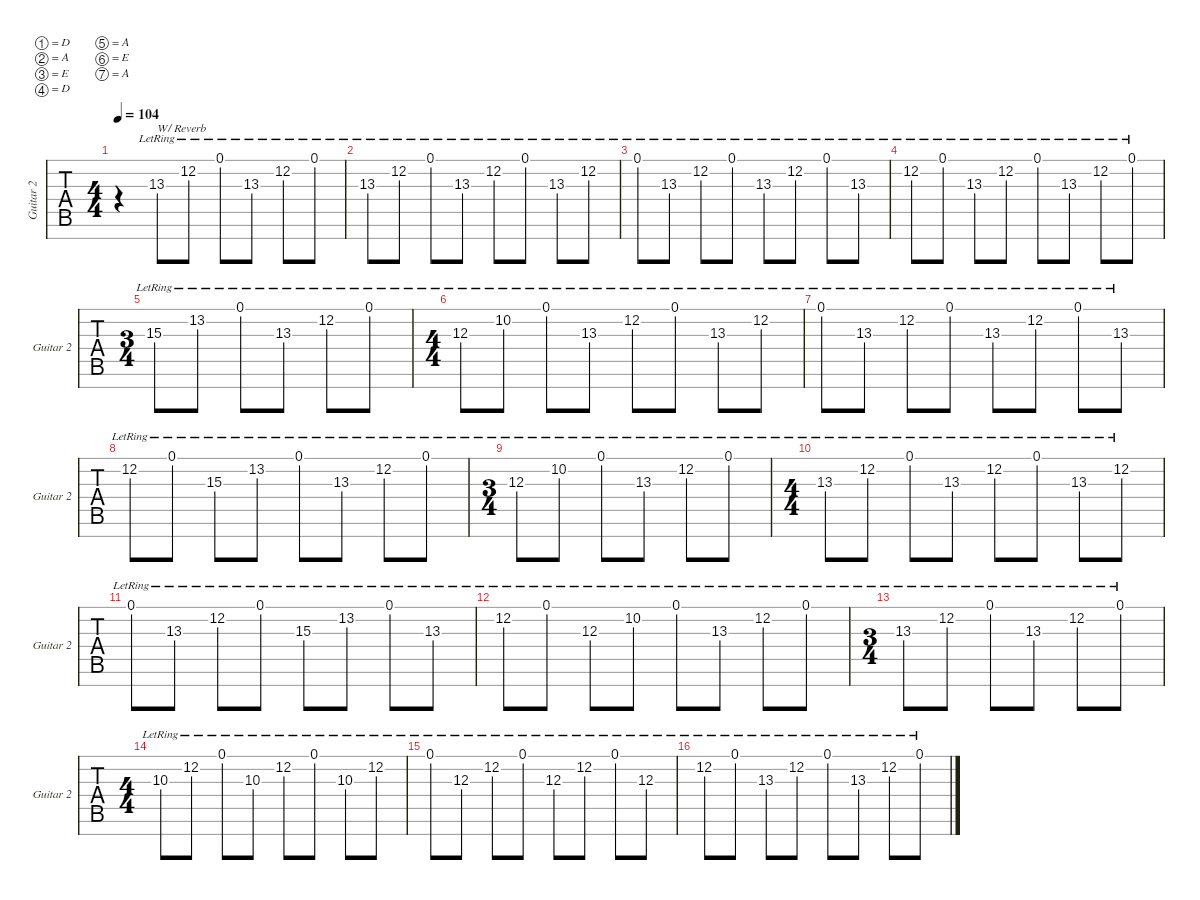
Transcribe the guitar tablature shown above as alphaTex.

\defaultSystemsLayout 4
\hideDynamics
\bracketExtendMode nobrackets
\singleTrackTrackNamePolicy allsystems
\multiTrackTrackNamePolicy allsystems
\firstSystemTrackNameMode fullname
\otherSystemsTrackNameMode fullname
\otherSystemsTrackNameOrientation horizontal
\track ("Guitar 2" "Guitar 2") {instrument distortionguitar}
\staff {tabs}
\tuning (D4 A3 E3 D3 A2 E2 A1)
\ts (4 4)
\tempo 104
\clef g2
\ks c
r.4{dy mf instrument distortionguitar} 13.3{lr}.8{txt "W/ Reverb"} 12.2{lr}.8 0.1{lr}.8 13.3{lr}.8 12.2{lr}.8 0.1{lr}.8 |
13.3{lr}.8 12.2{lr}.8 0.1{lr}.8 13.3{lr}.8 12.2{lr}.8 0.1{lr}.8 13.3{lr}.8 12.2{lr}.8 |
0.1{lr}.8 13.3{lr}.8 12.2{lr}.8 0.1{lr}.8 13.3{lr}.8 12.2{lr}.8 0.1{lr}.8 13.3{lr}.8 |
12.2{lr}.8 0.1{lr}.8 13.3{lr}.8 12.2{lr}.8 0.1{lr}.8 13.3{lr}.8 12.2{lr}.8 0.1{lr}.8 |
\ts (3 4)
15.3{lr}.8 13.2{lr}.8 0.1{lr}.8 13.3{lr}.8 12.2{lr}.8 0.1{lr}.8 |
\ts (4 4)
12.3{lr}.8 10.2{lr}.8 0.1{lr}.8 13.3{lr}.8 12.2{lr}.8 0.1{lr}.8 13.3{lr}.8 12.2{lr}.8 |
0.1{lr}.8 13.3{lr}.8 12.2{lr}.8 0.1{lr}.8 13.3{lr}.8 12.2{lr}.8 0.1{lr}.8 13.3{lr}.8 |
12.2{lr}.8 0.1{lr}.8 15.3{lr}.8 13.2{lr}.8 0.1{lr}.8 13.3{lr}.8 12.2{lr}.8 0.1{lr}.8 |
\ts (3 4)
12.3{lr}.8 10.2{lr}.8 0.1{lr}.8 13.3{lr}.8 12.2{lr}.8 0.1{lr}.8 |
\ts (4 4)
13.3{lr}.8 12.2{lr}.8 0.1{lr}.8 13.3{lr}.8 12.2{lr}.8 0.1{lr}.8 13.3{lr}.8 12.2{lr}.8 |
0.1{lr}.8 13.3{lr}.8 12.2{lr}.8 0.1{lr}.8 15.3{lr}.8 13.2{lr}.8 0.1{lr}.8 13.3{lr}.8 |
12.2{lr}.8 0.1{lr}.8 12.3{lr}.8 10.2{lr}.8 0.1{lr}.8 13.3{lr}.8 12.2{lr}.8 0.1{lr}.8 |
\ts (3 4)
13.3{lr}.8 12.2{lr}.8 0.1{lr}.8 13.3{lr}.8 12.2{lr}.8 0.1{lr}.8 |
\ts (4 4)
10.3{lr}.8 12.2{lr}.8 0.1{lr}.8 10.3{lr}.8 12.2{lr}.8 0.1{lr}.8 10.3{lr}.8 12.2{lr}.8 |
0.1{lr}.8 12.3{lr}.8 12.2{lr}.8 0.1{lr}.8 12.3{lr}.8 12.2{lr}.8 0.1{lr}.8 12.3{lr}.8 |
12.2{lr}.8 0.1{lr}.8 13.3{lr}.8 12.2{lr}.8 0.1{lr}.8 13.3{lr}.8 12.2{lr}.8 0.1{lr}.8
